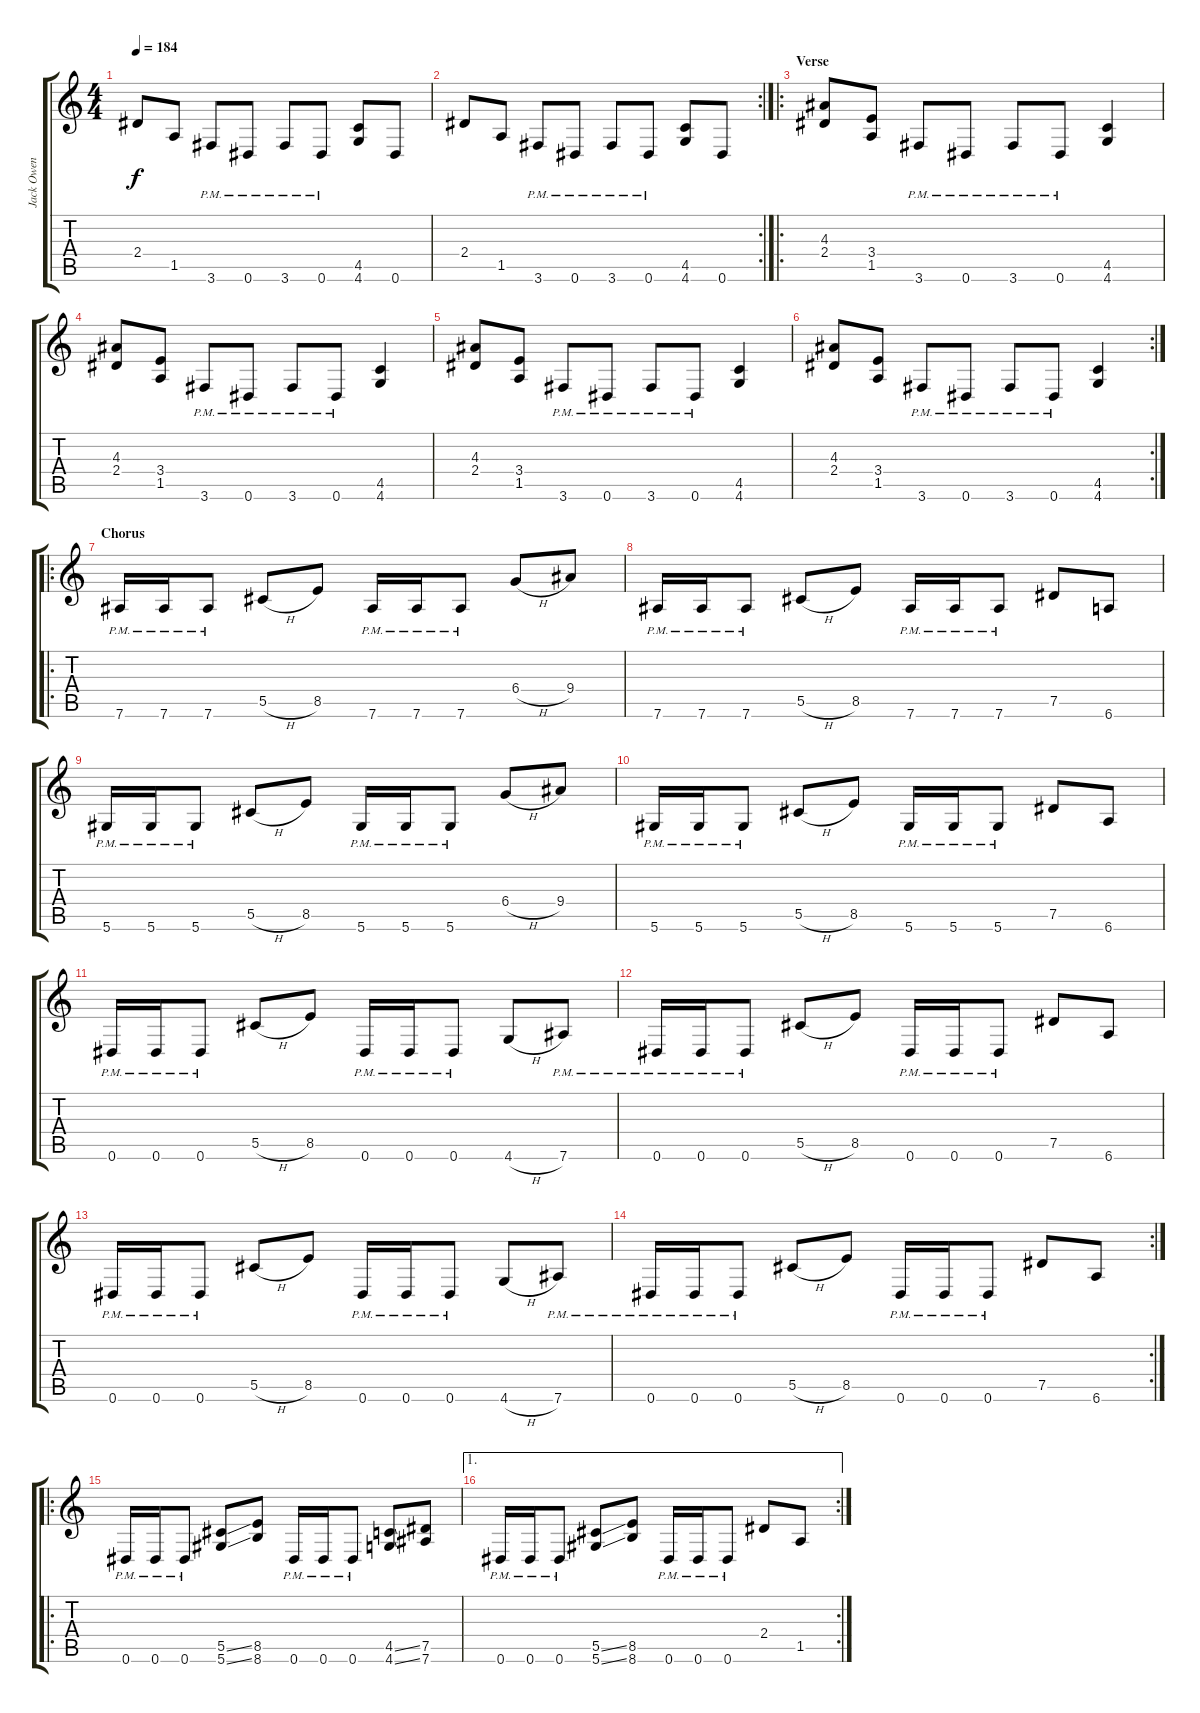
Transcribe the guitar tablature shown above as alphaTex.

\track ("Jack Owen" "Jack Owen") {instrument distortionguitar}
\staff {score tabs}
\tuning (Eb4 Bb3 Gb3 Db3 Ab2 Eb2) {hide}
\ts (4 4)
\tempo 184
\clef g2
\ks c
2.4.8{dy f} 1.5.8 3.6{pm}.8 0.6{pm}.8 3.6{pm}.8 0.6{pm}.8 (4.5 4.6).8 0.6.8 |
\rc 2
2.4.8 1.5.8 3.6{pm}.8 0.6{pm}.8 3.6{pm}.8 0.6{pm}.8 (4.5 4.6).8 0.6.8 |
\ro
\section ("" "Verse")
(4.3 2.4).8 (3.4 1.5).8 3.6{pm}.8 0.6{pm}.8 3.6{pm}.8 0.6{pm}.8 (4.5 4.6).4 |
(4.3 2.4).8 (3.4 1.5).8 3.6{pm}.8 0.6{pm}.8 3.6{pm}.8 0.6{pm}.8 (4.5 4.6).4 |
(4.3 2.4).8 (3.4 1.5).8 3.6{pm}.8 0.6{pm}.8 3.6{pm}.8 0.6{pm}.8 (4.5 4.6).4 |
\rc 2
(4.3 2.4).8 (3.4 1.5).8 3.6{pm}.8 0.6{pm}.8 3.6{pm}.8 0.6{pm}.8 (4.5 4.6).4 |
\ro
\section ("" "Chorus")
7.6{pm}.16 7.6{pm}.16 7.6{pm}.8 5.5{h}.8 8.5.8 7.6{pm}.16 7.6{pm}.16 7.6{pm}.8 6.4{h}.8 9.4.8 |
7.6{pm}.16 7.6{pm}.16 7.6{pm}.8 5.5{h}.8 8.5.8 7.6{pm}.16 7.6{pm}.16 7.6{pm}.8 7.5.8 6.6.8 |
5.6{pm}.16 5.6{pm}.16 5.6{pm}.8 5.5{h}.8 8.5.8 5.6{pm}.16 5.6{pm}.16 5.6{pm}.8 6.4{h}.8 9.4.8 |
5.6{pm}.16 5.6{pm}.16 5.6{pm}.8 5.5{h}.8 8.5.8 5.6{pm}.16 5.6{pm}.16 5.6{pm}.8 7.5.8 6.6.8 |
0.6{pm}.16 0.6{pm}.16 0.6{pm}.8 5.5{h}.8 8.5.8 0.6{pm}.16 0.6{pm}.16 0.6{pm}.8 4.6{h}.8 7.6{pm}.8 |
0.6{pm}.16 0.6{pm}.16 0.6{pm}.8 5.5{h}.8 8.5.8 0.6{pm}.16 0.6{pm}.16 0.6{pm}.8 7.5.8 6.6.8 |
0.6{pm}.16 0.6{pm}.16 0.6{pm}.8 5.5{h}.8 8.5.8 0.6{pm}.16 0.6{pm}.16 0.6{pm}.8 4.6{h}.8 7.6{pm}.8 |
\rc 2
0.6{pm}.16 0.6{pm}.16 0.6{pm}.8 5.5{h}.8 8.5.8 0.6{pm}.16 0.6{pm}.16 0.6{pm}.8 7.5.8 6.6.8 |
\ro
0.6{pm}.16 0.6{pm}.16 0.6{pm}.8 (5.5{ss} 5.6{ss}).8 (8.5 8.6).8 0.6{pm}.16 0.6{pm}.16 0.6{pm}.8 (4.5{ss} 4.6{ss}).8 (7.5 7.6).8 |
\ae 1
\rc 2
0.6{pm}.16 0.6{pm}.16 0.6{pm}.8 (5.5{ss} 5.6{ss}).8 (8.5 8.6).8 0.6{pm}.16 0.6{pm}.16 0.6{pm}.8 2.4.8 1.5.8
